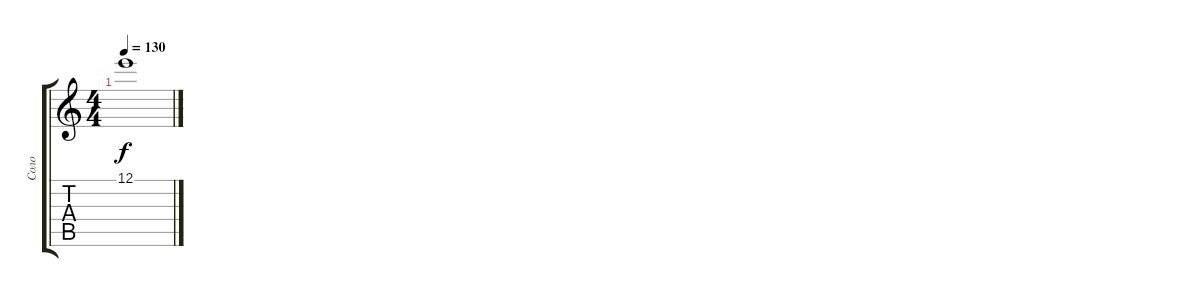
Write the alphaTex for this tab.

\track ("Соло" "Соло") {instrument overdrivenguitar}
\staff {score tabs}
\tuning (E4 B3 G3 D3 A2 E2) {hide}
\ts (4 4)
\tempo 130
\clef g2
\ks c
12.1{t}.1{dy f}
